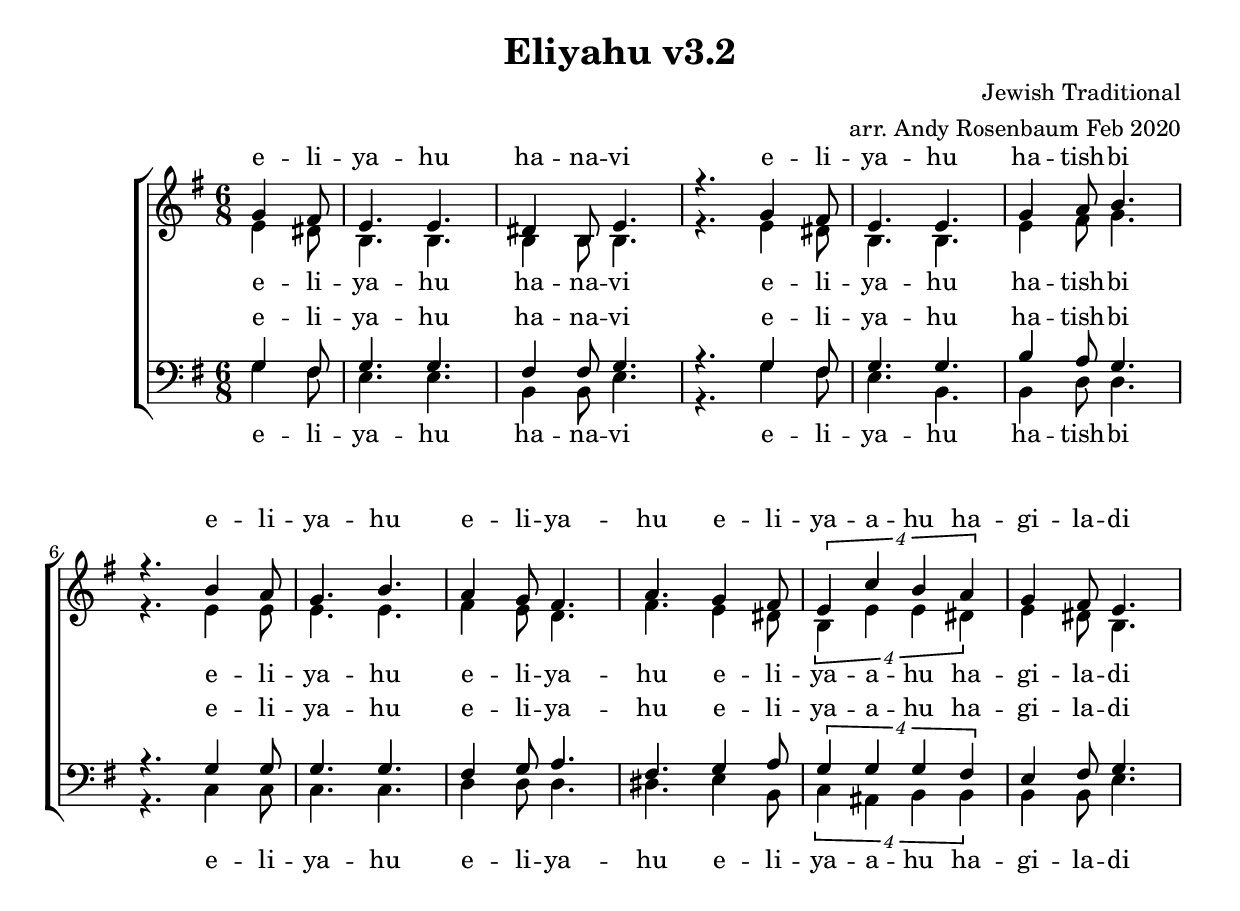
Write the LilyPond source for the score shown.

\version "2.18.2"  % necessary for upgrading to future LilyPond versions.

\header {
	title = "Eliyahu v3.2"
	composer = "Jewish Traditional"
	arranger = "arr. Andy Rosenbaum Feb 2020"
}


\paper {
  top-system-spacing #'basic-distance = #10
  score-system-spacing #'basic-distance = #20
  system-system-spacing #'basic-distance = #20
  last-bottom-spacing #'basic-distance = #10
}

global = {
  \key g \minor
  \time 6/8
}

% ===== %
% verse %
% ===== %

% TODO: split triplets and straight notes.
sopVerse = \relative g' {
	\partial 4. bes4 a8 
	| g4. g | fis4 d8 g4.
    
	| r4. bes4 a8 | g4. g4. | bes4 c8 d4. 
    
	| r4. d4 c8 | bes4. d4. | c4 bes8 a4. 
	| c4. bes4 a8 | \tuplet 4/3 { g4 ees' d c } 
	| bes4 a8 g4.
}

altoVerse = \relative g' {
	\partial 4. g4 fis8 
	| d4. d | d4 d8 d4.
    
	| r4. g4 fis8 | d4. d4. | g4 a8 bes4. 

	| r4. g4 g8 | g4. g4. | a4 g8 f4. 
    
	| a4. g4 fis8 | \tuplet 4/3 { d4 g g fis }
	| g4 fis8 d4.
}

tenorVerse = \relative g {
	\partial 4. bes4 a8 
	| bes4. bes | a4 a8 bes4. 
%	| r4. d4 c8 | bes4. bes | g4 f8 d4.
	| r4. bes4 a8 | bes4. bes | d4 c8 bes4.

	| r4. bes4 bes8 | bes4. bes4. | a4 bes8 c4.

%	| c4. bes4 c8 | d4 ees8 | fis4 g8 | g4 fis8 | g4. 

	| a4. bes4 c8 | \tuplet 4/3 { bes4 bes bes a } 
    | g4 a8 bes4. 
	
}

% also consider ees, and eventually German 6th chord
bassVerse = \relative g {
	\partial 4. bes4 a8 
	| g4. g | d4 d8 g4. 
	
%	| bes4 a8 | g4. g | d4 bes8 g4.
%	| bes4 a8 | g4. g | d4 d8 g,4.

	| r4. bes4 a8 | g4. d | d4 f8 f4.

	| r4. ees4 ees8 | ees4. ees4. | f4 f8 f4.

%	| a4. bes4 c8 | d4 cis8 | d4 ees8 | e4 fis8 | g4. 

%	| a4. g4 a8 | bes4 c8 | d4 ees8 | e4 fis8 | g4. 

	| fis4. g4 d8 | \tuplet 4/3 { ees4 cis d d }
    | d4 d8 g4. 
}

words = \lyricmode {
	e -- li --
	| ya -- hu 
	| ha -- na -- vi
	| e -- li -- 
    | ya -- hu 
    | ha -- tish -- bi 
	| e -- li -- 
    | ya -- hu 
    | e -- li -- 
    | ya -- hu 
	| e -- li -- 
    | ya -- a -- hu ha -- 
    | gi -- la -- di 

}

% ======== %
% in order %
% ======== %

sop = {
	\sopVerse
%	\repeat volta 2 \sopChorusCommon
%	\alternative {
%		{ \sopChorusEndOne }
%		{ \sopChorusEndTwo }
%	}
}

alto = {
	\altoVerse
%	\repeat volta 2 \altoChorusCommon 
%	\alternative {
%		{ \altoChorusEndOne }
%		{ \altoChorusEndTwo }
%	}
}

tenor = {
	\tenorVerse
%	\repeat volta 2 \tenorChorusCommon
%	\alternative {
%		{ \tenorChorusEndOne }
%		{ \tenorChorusEndTwo }
%	}
}

bass = {
	\bassVerse 
%	\repeat volta 2 \bassChorusCommon
%	\alternative {
%		{ \bassChorusEndOne }
%		{ \bassChorusEndTwo }
%	}
}


allStuff = {
\transpose g e {
  \new ChoirStaff <<
    \new Lyrics = "sopranos" \with {
      % this is needed for lyrics above a staff
      \override VerticalAxisGroup.staff-affinity = #DOWN
    }
    \new Staff = "upper" <<
	\set Staff.midiInstrument = "voice oohs"
      \new Voice = "sopranos" {
        \voiceOne
        << \global \sop >>
      }
      \new Voice = "altos" {
        \voiceTwo
        << \global \alto >>
      }
    >>
    \new Lyrics = "altos"
    \new Lyrics = "tenors" \with {
      % this is needed for lyrics above a staff
      \override VerticalAxisGroup.staff-affinity = #DOWN
    }
    \new Staff = "lower" <<
      \set Staff.midiInstrument = "voice oohs"
      \clef bass
      \new Voice = "tenors" {
        \voiceOne
        << \global \tenor >>
      }
      \new Voice = "basses" {
        \voiceTwo << \global \bass >>
      }
    >>
    \new Lyrics = "basses"
    \context Lyrics = "sopranos" \lyricsto "sopranos" \words
    \context Lyrics = "altos" \lyricsto "altos" \words
    \context Lyrics = "tenors" \lyricsto "tenors" \words
    \context Lyrics = "basses" \lyricsto "basses" \words
  >>
  }
}

% For printed pdf music.
\score {
	\allStuff
	\layout{}
}

% For midi
\score {
	\unfoldRepeats {
		\allStuff
	}
	\midi{ \tempo 4 = 100 }
}
